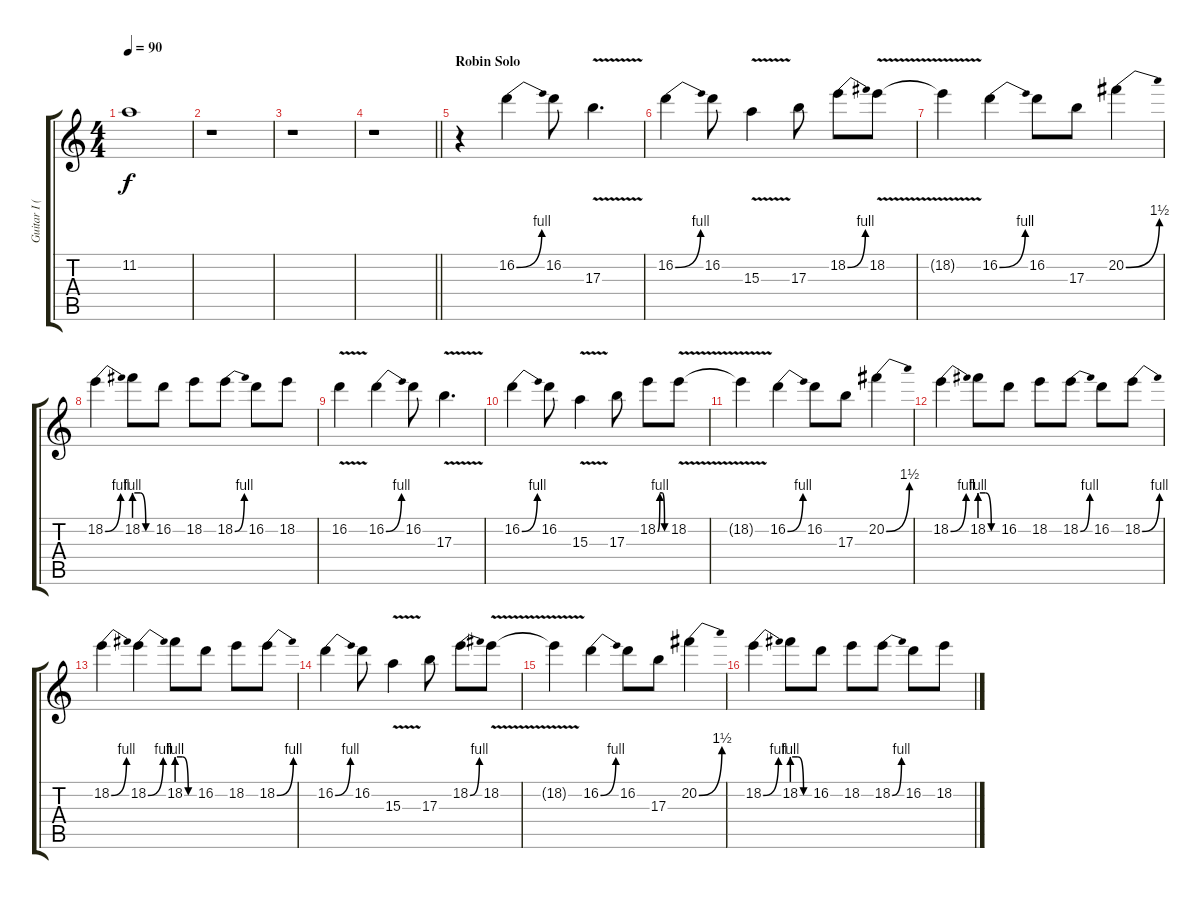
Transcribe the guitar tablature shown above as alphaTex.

\track ("Guitar I (Robin Finck)" "Guitar I (") {instrument overdrivenguitar}
\staff {score tabs}
\tuning (Eb4 Bb3 Gb3 Db3 Ab2 Eb2) {hide}
\ts (4 4)
\tempo 90
\clef g2
\ks c
11.2{t}.1{dy f} |
r.1 |
r.1 |
\barLineRight lightlight
r.1 |
\section ("" "Robin Solo")
r.4{volume 16} 16.2{be (bend 0 0 60 4)}.4 16.2.8 17.3{v}.4{d} |
16.2{be (bend 0 0 60 4)}.4 16.2.8 15.3{v}.4 17.3.8 18.2{be (bend 0 0 60 4)}.8 18.2{v}.8 |
18.2{t}.4 16.2{be (bend 0 0 60 4)}.4 16.2.8 17.3.8 20.2{be (bend 0 0 60 6)}.4 |
18.2{be (bend 0 0 60 4)}.4 18.2{be (custom 0 4 20 4 40 0 60 0)}.8 16.2.8 18.2.8 18.2{be (bend 0 0 60 4)}.8 16.2.8 18.2.8 |
16.2{v}.4{volume 11} 16.2{be (bend 0 0 60 4)}.4 16.2.8 17.3{v}.4{d} |
16.2{be (bend 0 0 60 4)}.4 16.2.8 15.3{v}.4 17.3.8 18.2{be (custom 0 0 15 4 30 4 45 0 60 0)}.8 18.2{v}.8 |
18.2{t}.4 16.2{be (bend 0 0 60 4)}.4 16.2.8 17.3.8 20.2{be (bend 0 0 60 6)}.4 |
18.2{be (bend 0 0 60 4)}.4 18.2{be (custom 0 4 20 4 40 0 60 0)}.8 16.2.8 18.2.8 18.2{be (bend 0 0 60 4)}.8 16.2.8 18.2{be (bend 0 0 60 4)}.8 |
18.2{be (bend 0 0 60 4)}.4 18.2{be (bend 0 0 60 4)}.4 18.2{be (custom 0 4 20 4 40 0 60 0)}.8 16.2.8 18.2.8 18.2{be (bend 0 0 60 4)}.8 |
16.2{be (bend 0 0 60 4)}.4 16.2.8 15.3{v}.4 17.3.8 18.2{be (bend 0 0 60 4)}.8 18.2{v}.8 |
18.2{t}.4 16.2{be (bend 0 0 60 4)}.4 16.2.8 17.3.8 20.2{be (bend 0 0 60 6)}.4 |
18.2{be (bend 0 0 60 4)}.4 18.2{be (custom 0 4 20 4 40 0 60 0)}.8 16.2.8 18.2.8 18.2{be (bend 0 0 60 4)}.8 16.2.8 18.2.8
